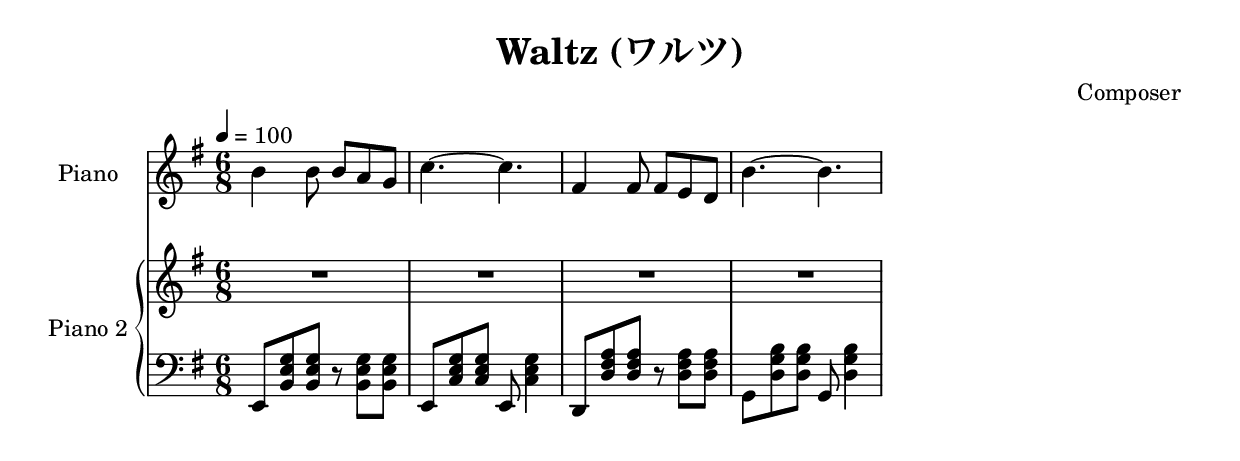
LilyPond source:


\version "2.24.4"

\header {
  title = "Waltz (ワルツ)"
  composer = "Composer"
}


<<
  \new PianoStaff <<
    \set PianoStaff.instrumentName = "Piano"
    \new Staff {\tempo 4 = 100 \clef treble \key g \major \time 6/8
      b' b'8 b' a' g' | 
      c''4.~ c'' |
      fis'4 fis'8 fis' e' d' |
      b'4.~ b' |
    }
  >>

  \new PianoStaff <<
    \set PianoStaff.instrumentName = "Piano 2"
    \new Staff {\clef treble \key g \major
      R2. | R2. | R2. | R2. |
    }
    \new Staff { \clef bass \key g \major
      e,8 <b, e g> <b, e g> r <b, e g> <b, e g> | 
      e,8 <c e g> <c e g> e, <c e g>4           |
      d,8 <d fis a> <d fis a> r  <d fis a> <d fis a> |
      g,8 <d g b> <d g b> g, <d g b>4 |
    }
  >>
>>

